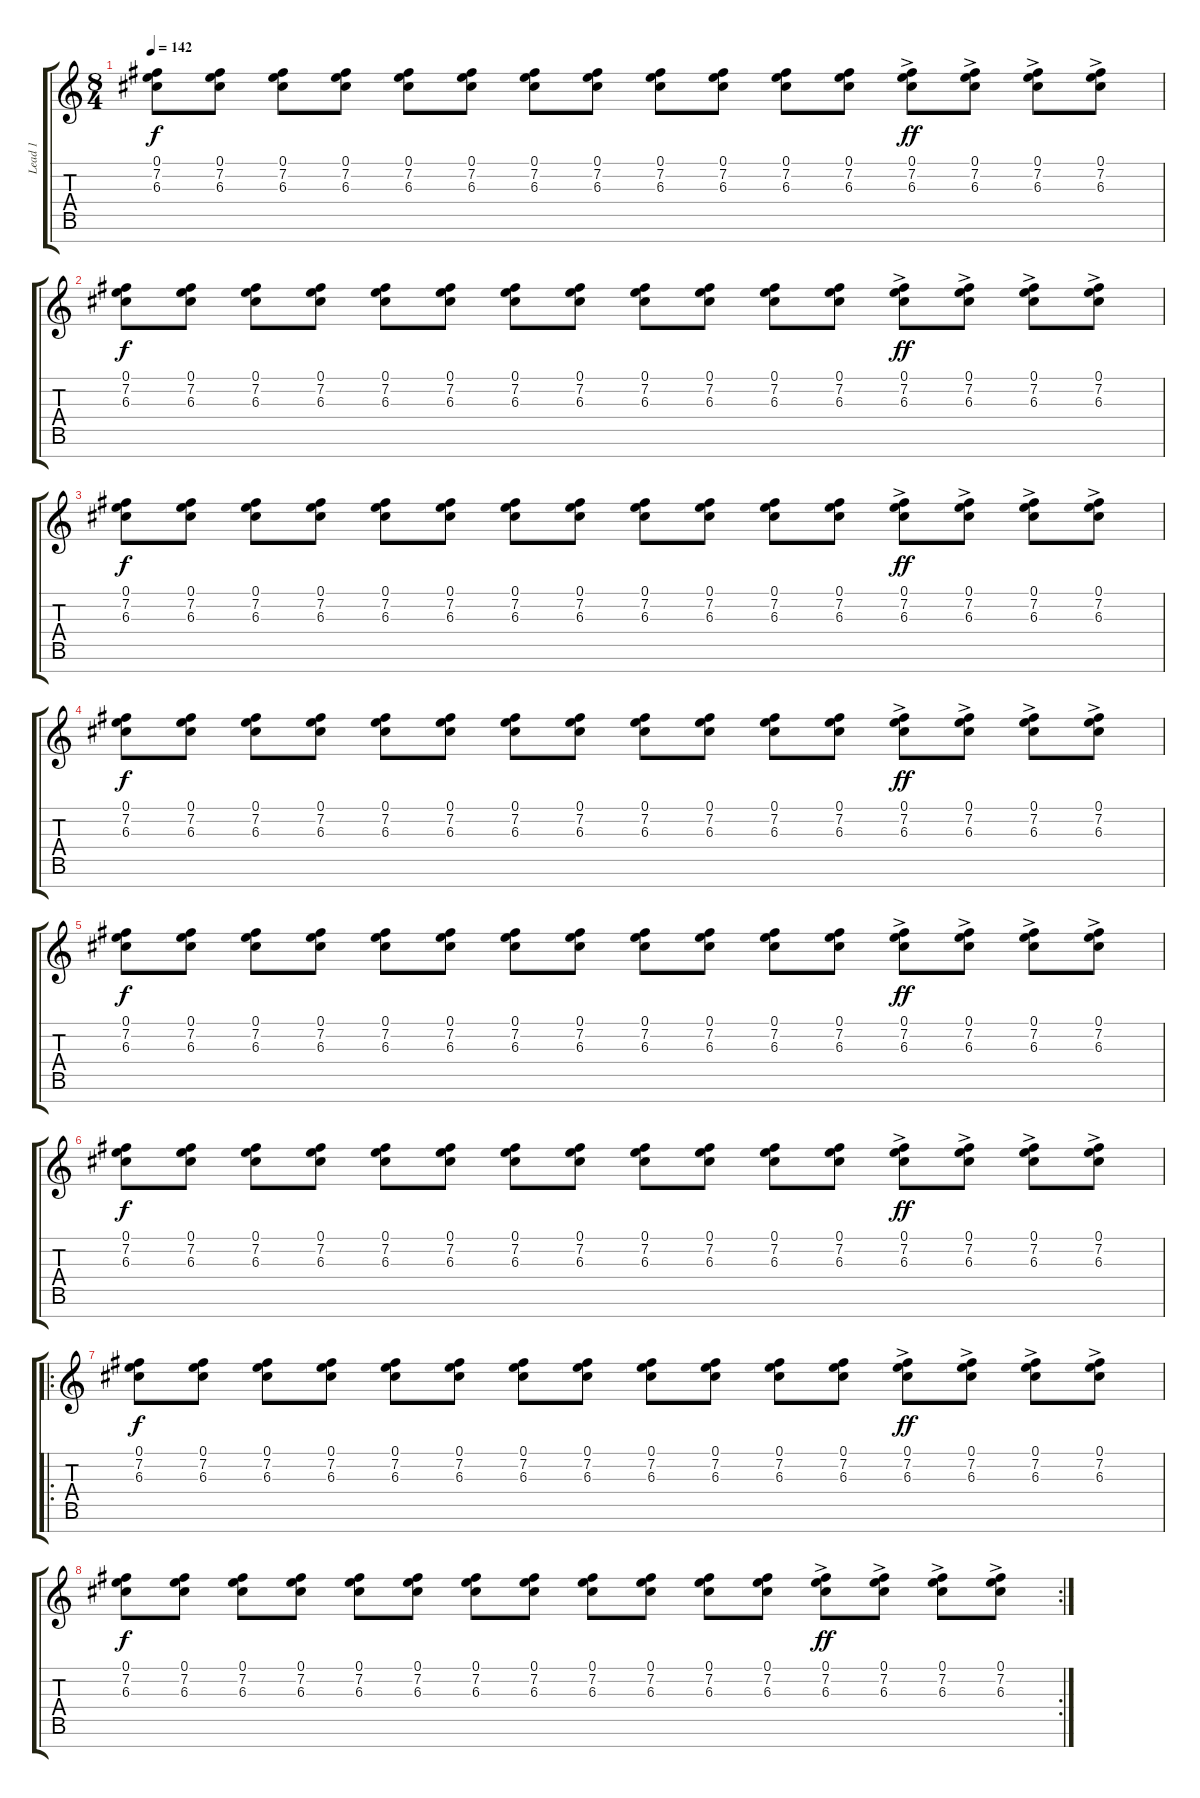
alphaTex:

\track ("Lead 1" "Lead 1") {instrument overdrivenguitar}
\staff {score tabs}
\tuning (E4 B3 G3 D3 A2 E2 B1) {hide}
\ts (8 4)
\tempo 142
\clef g2
\ks c
(0.1 7.2 6.3).8{dy f} (0.1 7.2 6.3).8 (0.1 7.2 6.3).8 (0.1 7.2 6.3).8 (0.1 7.2 6.3).8 (0.1 7.2 6.3).8 (0.1 7.2 6.3).8 (0.1 7.2 6.3).8 (0.1 7.2 6.3).8 (0.1 7.2 6.3).8 (0.1 7.2 6.3).8 (0.1 7.2 6.3).8 (0.1{ac} 7.2{ac} 6.3{ac}).8{dy ff} (0.1{ac} 7.2{ac} 6.3{ac}).8 (0.1{ac} 7.2{ac} 6.3{ac}).8 (0.1{ac} 7.2{ac} 6.3{ac}).8 |
(0.1 7.2 6.3).8{dy f} (0.1 7.2 6.3).8 (0.1 7.2 6.3).8 (0.1 7.2 6.3).8 (0.1 7.2 6.3).8 (0.1 7.2 6.3).8 (0.1 7.2 6.3).8 (0.1 7.2 6.3).8 (0.1 7.2 6.3).8 (0.1 7.2 6.3).8 (0.1 7.2 6.3).8 (0.1 7.2 6.3).8 (0.1{ac} 7.2{ac} 6.3{ac}).8{dy ff} (0.1{ac} 7.2{ac} 6.3{ac}).8 (0.1{ac} 7.2{ac} 6.3{ac}).8 (0.1{ac} 7.2{ac} 6.3{ac}).8 |
(0.1 7.2 6.3).8{dy f} (0.1 7.2 6.3).8 (0.1 7.2 6.3).8 (0.1 7.2 6.3).8 (0.1 7.2 6.3).8 (0.1 7.2 6.3).8 (0.1 7.2 6.3).8 (0.1 7.2 6.3).8 (0.1 7.2 6.3).8 (0.1 7.2 6.3).8 (0.1 7.2 6.3).8 (0.1 7.2 6.3).8 (0.1{ac} 7.2{ac} 6.3{ac}).8{dy ff} (0.1{ac} 7.2{ac} 6.3{ac}).8 (0.1{ac} 7.2{ac} 6.3{ac}).8 (0.1{ac} 7.2{ac} 6.3{ac}).8 |
(0.1 7.2 6.3).8{dy f} (0.1 7.2 6.3).8 (0.1 7.2 6.3).8 (0.1 7.2 6.3).8 (0.1 7.2 6.3).8 (0.1 7.2 6.3).8 (0.1 7.2 6.3).8 (0.1 7.2 6.3).8 (0.1 7.2 6.3).8 (0.1 7.2 6.3).8 (0.1 7.2 6.3).8 (0.1 7.2 6.3).8 (0.1{ac} 7.2{ac} 6.3{ac}).8{dy ff} (0.1{ac} 7.2{ac} 6.3{ac}).8 (0.1{ac} 7.2{ac} 6.3{ac}).8 (0.1{ac} 7.2{ac} 6.3{ac}).8 |
(0.1 7.2 6.3).8{dy f} (0.1 7.2 6.3).8 (0.1 7.2 6.3).8 (0.1 7.2 6.3).8 (0.1 7.2 6.3).8 (0.1 7.2 6.3).8 (0.1 7.2 6.3).8 (0.1 7.2 6.3).8 (0.1 7.2 6.3).8 (0.1 7.2 6.3).8 (0.1 7.2 6.3).8 (0.1 7.2 6.3).8 (0.1{ac} 7.2{ac} 6.3{ac}).8{dy ff} (0.1{ac} 7.2{ac} 6.3{ac}).8 (0.1{ac} 7.2{ac} 6.3{ac}).8 (0.1{ac} 7.2{ac} 6.3{ac}).8 |
(0.1 7.2 6.3).8{dy f} (0.1 7.2 6.3).8 (0.1 7.2 6.3).8 (0.1 7.2 6.3).8 (0.1 7.2 6.3).8 (0.1 7.2 6.3).8 (0.1 7.2 6.3).8 (0.1 7.2 6.3).8 (0.1 7.2 6.3).8 (0.1 7.2 6.3).8 (0.1 7.2 6.3).8 (0.1 7.2 6.3).8 (0.1{ac} 7.2{ac} 6.3{ac}).8{dy ff} (0.1{ac} 7.2{ac} 6.3{ac}).8 (0.1{ac} 7.2{ac} 6.3{ac}).8 (0.1{ac} 7.2{ac} 6.3{ac}).8 |
\ro
(0.1 7.2 6.3).8{dy f} (0.1 7.2 6.3).8 (0.1 7.2 6.3).8 (0.1 7.2 6.3).8 (0.1 7.2 6.3).8 (0.1 7.2 6.3).8 (0.1 7.2 6.3).8 (0.1 7.2 6.3).8 (0.1 7.2 6.3).8 (0.1 7.2 6.3).8 (0.1 7.2 6.3).8 (0.1 7.2 6.3).8 (0.1{ac} 7.2{ac} 6.3{ac}).8{dy ff} (0.1{ac} 7.2{ac} 6.3{ac}).8 (0.1{ac} 7.2{ac} 6.3{ac}).8 (0.1{ac} 7.2{ac} 6.3{ac}).8 |
\rc 2
(0.1 7.2 6.3).8{dy f} (0.1 7.2 6.3).8 (0.1 7.2 6.3).8 (0.1 7.2 6.3).8 (0.1 7.2 6.3).8 (0.1 7.2 6.3).8 (0.1 7.2 6.3).8 (0.1 7.2 6.3).8 (0.1 7.2 6.3).8 (0.1 7.2 6.3).8 (0.1 7.2 6.3).8 (0.1 7.2 6.3).8 (0.1{ac} 7.2{ac} 6.3{ac}).8{dy ff} (0.1{ac} 7.2{ac} 6.3{ac}).8 (0.1{ac} 7.2{ac} 6.3{ac}).8 (0.1{ac} 7.2{ac} 6.3{ac}).8
